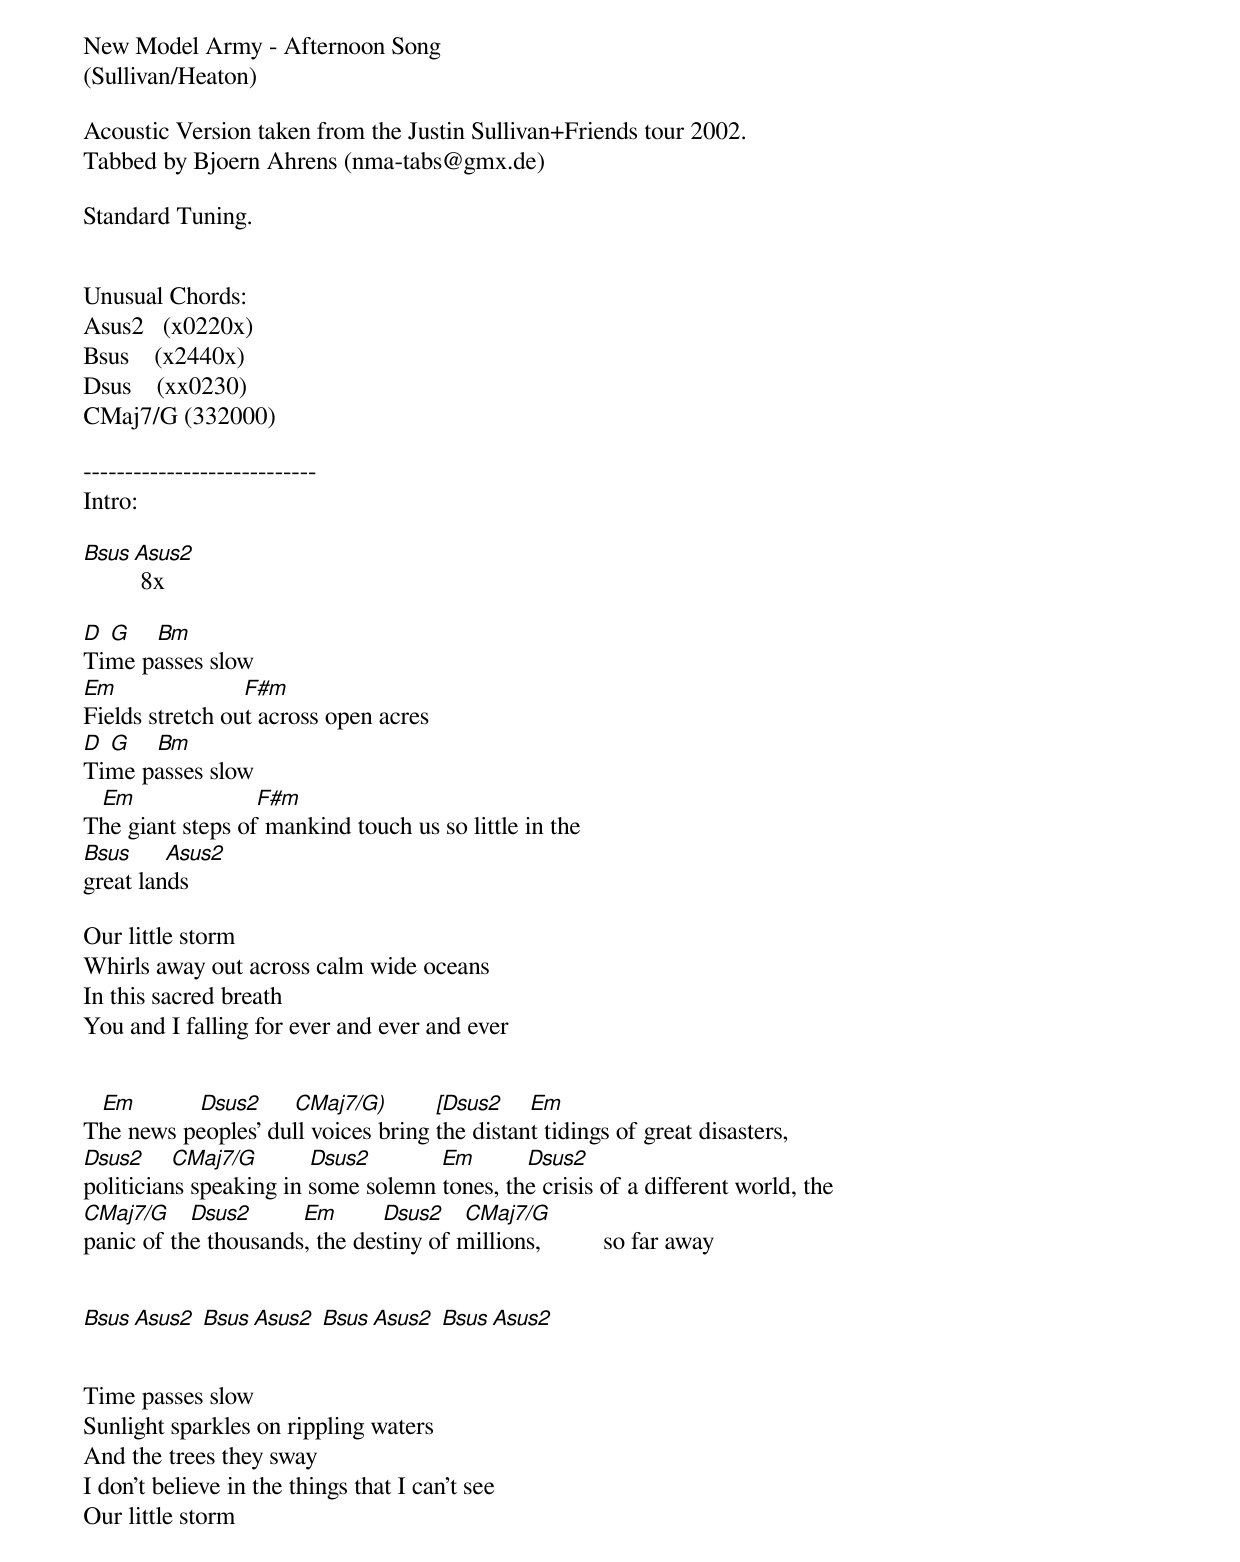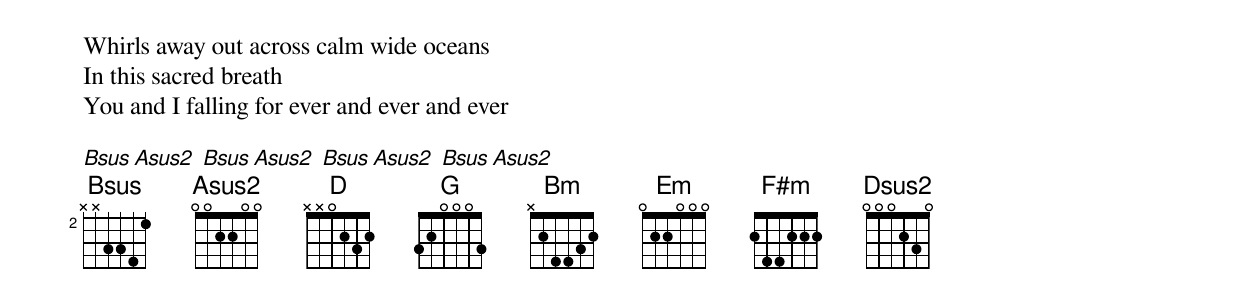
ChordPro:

New Model Army - Afternoon Song
(Sullivan/Heaton)

Acoustic Version taken from the Justin Sullivan+Friends tour 2002.
Tabbed by Bjoern Ahrens (nma-tabs@gmx.de)

Standard Tuning.


Unusual Chords:
Asus2   (x0220x)
Bsus    (x2440x)
Dsus    (xx0230)
CMaj7/G (332000)

----------------------------
Intro:

[Bsus][Asus2] 8x

[D] [G]    [Bm]
Time passes slow
[Em]                    [F#m]
Fields stretch out across open acres
[D] [G]    [Bm]
Time passes slow
   [Em]                   [F#m]
The giant steps of mankind touch us so little in the
[Bsus]     [Asus2]
great lands

Our little storm
Whirls away out across calm wide oceans
In this sacred breath
You and I falling for ever and ever and ever


   [Em]          [Dsus2]     [CMaj7/G)         [Dsus2]    [Em]
The news peoples' dull voices bring the distant tidings of great disasters,
[Dsus2]    [CMaj7/G]        [Dsus2]           [Em]        [Dsus2]
politicians speaking in some solemn tones, the crisis of a different world, the
[CMaj7/G]   [Dsus2]        [Em]       [Dsus2]   [CMaj7/G]
panic of the thousands, the destiny of millions,          so far away


[Bsus][Asus2] [Bsus][Asus2] [Bsus][Asus2] [Bsus][Asus2]


Time passes slow
Sunlight sparkles on rippling waters
And the trees they sway
I don't believe in the things that I can't see
Our little storm
Whirls away out across calm wide oceans
In this sacred breath
You and I falling for ever and ever and ever

[Bsus][Asus2] [Bsus][Asus2] [Bsus][Asus2] [Bsus][Asus2]
